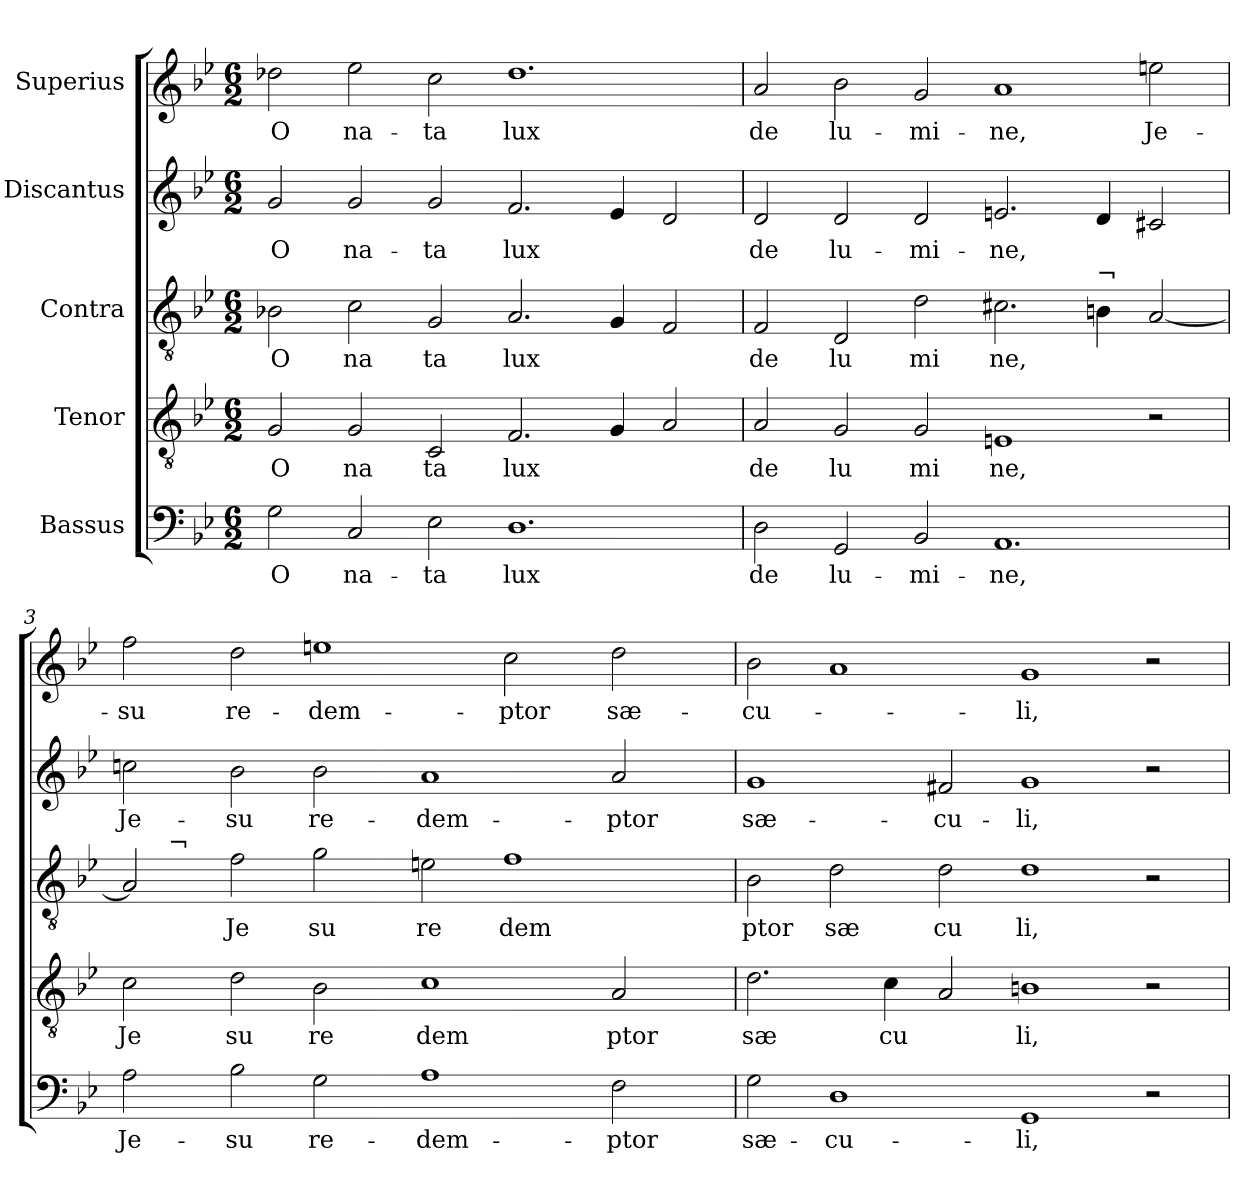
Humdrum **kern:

**kern	**text	**kern	**text	**kern	**text	**kern	**text	**kern	**text
*part5	*part5	*part4	*part4	*part3	*part3	*part2	*part2	*part1	*part1
*staff5	*staff5	*staff4	*staff4	*staff3	*staff3	*staff2	*staff2	*staff1	*staff1
*I"Bassus	*	*I"Tenor	*	*I"Contra	*	*I"Discantus	*	*I"Superius	*
*clefF4	*	*clefGv2	*	*clefGv2	*	*clefG2	*	*clefG2	*
*k[b-e-]	*	*k[b-e-]	*	*k[b-e-]	*	*k[b-e-]	*	*k[b-e-]	*
*B-:	*	*B-:	*	*B-:	*	*B-:	*	*B-:	*
*M6/2	*	*M6/2	*	*M6/2	*	*M6/2	*	*M6/2	*
=1	=1	=1	=1	=1	=1	=1	=1	=1	=1
!	!LO:LY:b	!	!LO:LY:b	!	!LO:LY:b	!	!LO:LY:b	!	!LO:LY:b
2G\	O	2G/	O	2B-X\	O	2g/	O	2dd-X\	O
!	!LO:LY:b	!	!LO:LY:b	!	!LO:LY:b	!	!LO:LY:b	!	!LO:LY:b
2C/	na-	2G/	na	2c\	na	2g/	na-	2ee-\	na-
!	!LO:LY:b	!	!LO:LY:b	!	!LO:LY:b	!	!LO:LY:b	!	!LO:LY:b
2E-\	-ta	2C/	ta	2G/	ta	2g/	-ta	2cc\	-ta
!	!LO:LY:b	!	!LO:LY:b	!	!LO:LY:b	!	!LO:LY:b	!	!LO:LY:b
1.D	lux	2.F/	lux	2.A/	lux	2.f/	lux	1.dd-	lux
.	.	4G/	.	4G/	.	4e-/	.	.	.
.	.	2A/	.	2F/	.	2d/	.	.	.
=2	=2	=2	=2	=2	=2	=2	=2	=2	=2
!	!LO:LY:b	!	!LO:LY:b	!	!LO:LY:b	!	!LO:LY:b	!	!LO:LY:b
2D\	de	2A/	de	2F/	de	2d/	de	2a/	de
!	!LO:LY:b	!	!LO:LY:b	!	!LO:LY:b	!	!LO:LY:b	!	!LO:LY:b
2GG/	lu-	2G/	lu	2D/	lu	2d/	lu-	2b-\	lu-
!	!LO:LY:b	!	!LO:LY:b	!	!LO:LY:b	!	!LO:LY:b	!	!LO:LY:b
2BB-/	-mi-	2G/	mi	2d\	mi	2d/	-mi-	2g/	-mi-
!	!LO:LY:b	!	!LO:LY:b	!	!LO:LY:b	!	!LO:LY:b	!	!LO:LY:b
1.AA	-ne,	1En	ne,	2.c#X\	ne,	2.en/	-ne,	1a	-ne,
!	!	!	!	!LO:TX:a:t=¬	!	!	!	!	!
.	.	.	.	4B\	.	4d/	.	.	.
!	!	!	!	!	!	!	!	!	!LO:LY:b
.	.	2r	.	[<2A/	.	2c#X/	.	2een\	Je-
=3	=3	=3	=3	=3	=3	=3	=3	=3	=3
!	!LO:LY:b	!	!LO:LY:b	!	!	!	!LO:LY:b	!	!LO:LY:b
*	*	*	*	*^	*	*	*	*	*
2A\	Je-	2c\	Je	2A/]	8.ryy	.	2ccni\	Je-	2ff\	-su
!	!	!	!	!	!LO:TX:a:t=¬	!	!	!	!	!
.	.	.	.	.	1ryy	.	.	.	.	.
!	!LO:LY:b	!	!LO:LY:b	!	!	!LO:LY:b	!	!LO:LY:b	!	!LO:LY:b
2B-\	-su	2d\	su	2f\	.	Je	2b-\	-su	2dd\	re-
!	!LO:LY:b	!	!LO:LY:b	!	!	!LO:LY:b	!	!LO:LY:b	!	!LO:LY:b
2G\	re-	2B-\	re	2g\	.	su	2b-\	re-	1een	-dem-
.	.	.	.	.	1ryy	.	.	.	.	.
!	!LO:LY:b	!	!LO:LY:b	!	!	!LO:LY:b	!	!LO:LY:b	!	!
1A	-dem-	1c	dem	2en\	.	re	1a	-dem-	.	.
!	!	!	!	!	!	!LO:LY:b	!	!	!	!LO:LY:b
.	.	.	.	1f	.	dem	.	.	2cc\	-ptor
.	.	.	.	.	2ryy	.	.	.	.	.
!	!LO:LY:b	!	!LO:LY:b	!	!	!	!	!LO:LY:b	!	!LO:LY:b
2F\	-ptor	2A/	ptor	.	.	.	2a/	-ptor	2dd\	sæ-
.	.	.	.	.	4ryy	.	.	.	.	.
.	.	.	.	.	16ryy	.	.	.	.	.
=4	=4	=4	=4	=4	=4	=4	=4	=4	=4	=4
!	!LO:LY:b	!	!LO:LY:b	!	!	!LO:LY:b	!	!LO:LY:b	!	!LO:LY:b
*	*	*	*	*v	*v	*	*	*	*	*
2G\	sæ-	2.d\	sæ	2B-\	ptor	1g	sæ-	2b-\	-cu-
!	!LO:LY:b	!	!	!	!LO:LY:b	!	!	!	!
1D	-cu-	.	.	2d\	sæ	.	.	1a	.
!	!	!	!LO:LY:b	!	!	!	!	!	!
.	.	4c\	cu	.	.	.	.	.	.
!	!	!	!	!	!LO:LY:b	!	!LO:LY:b	!	!
.	.	2A/	.	2d\	cu	2f#/	-cu-	.	.
!	!LO:LY:b	!	!LO:LY:b	!	!LO:LY:b	!	!LO:LY:b	!	!LO:LY:b
1GG	-li,	1Bn	li,	1d	li,	1g	-li,	1g	-li,
2r	.	2r	.	2r	.	2r	.	2r	.
=	=	=	=	=	=	=	=	=	=
*-	*-	*-	*-	*-	*-	*-	*-	*-	*-
